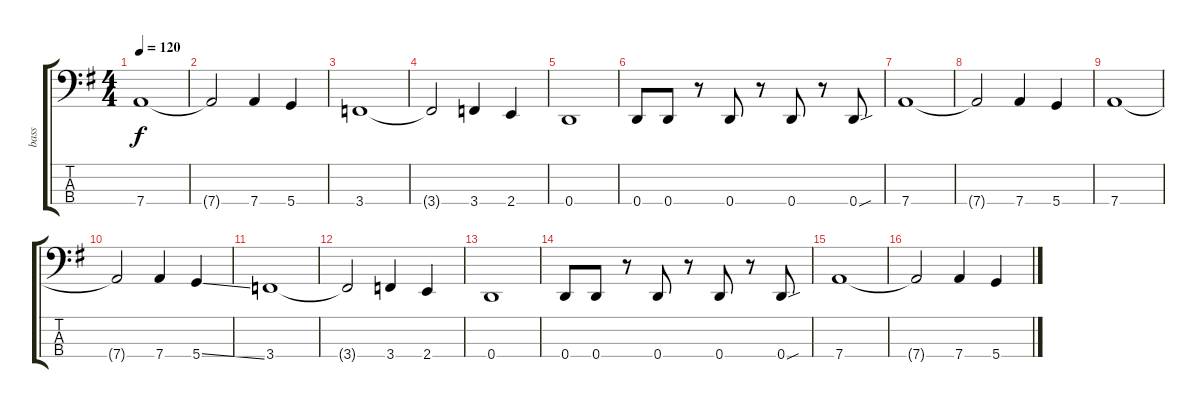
\track ("bass" "bass") {instrument electricbasspick}
\staff {score tabs}
\tuning (F2 C2 G1 D1) {hide}
\ts (4 4)
\tempo 120
\clef f4
\ks eminor
7.4.1{dy f} |
7.4{t}.2 7.4.4 5.4.4 |
3.4.1 |
3.4{t}.2 3.4.4 2.4.4 |
0.4.1 |
0.4.8 0.4.8 r.8 0.4.8 r.8 0.4.8 r.8 0.4{sou}.8 |
7.4.1 |
7.4{t}.2 7.4.4 5.4.4 |
7.4.1 |
7.4{t}.2 7.4.4 5.4{ss}.4 |
3.4.1 |
3.4{t}.2 3.4.4 2.4.4 |
0.4.1 |
0.4.8 0.4.8 r.8 0.4.8 r.8 0.4.8 r.8 0.4{sou}.8 |
7.4.1 |
7.4{t}.2 7.4.4 5.4.4
